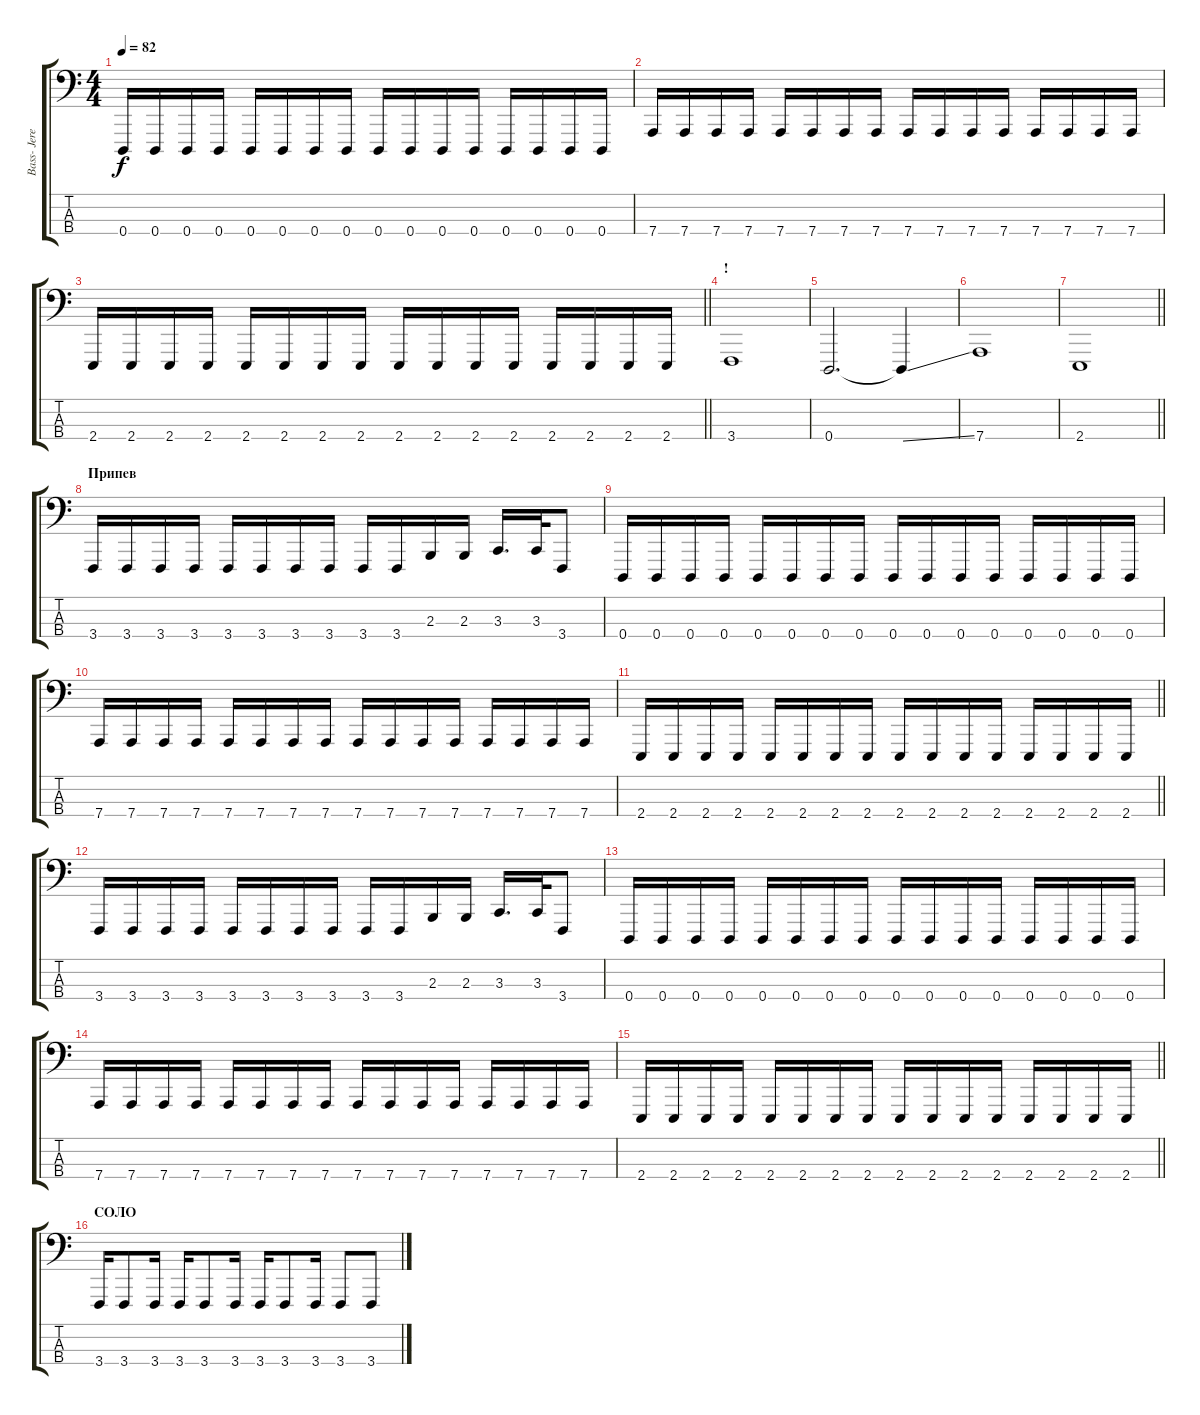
\track ("Bass- Jeremy Davis" "Bass- Jere") {instrument lead8bassandlead}
\staff {score tabs}
\tuning (G2 D2 A1 D1) {hide}
\ts (4 4)
\tempo 82
\clef f4
\ks c
0.4.16{dy f} 0.4.16 0.4.16 0.4.16 0.4.16 0.4.16 0.4.16 0.4.16 0.4.16 0.4.16 0.4.16 0.4.16 0.4.16 0.4.16 0.4.16 0.4.16 |
7.4.16 7.4.16 7.4.16 7.4.16 7.4.16 7.4.16 7.4.16 7.4.16 7.4.16 7.4.16 7.4.16 7.4.16 7.4.16 7.4.16 7.4.16 7.4.16 |
\barLineRight lightlight
2.4.16 2.4.16 2.4.16 2.4.16 2.4.16 2.4.16 2.4.16 2.4.16 2.4.16 2.4.16 2.4.16 2.4.16 2.4.16 2.4.16 2.4.16 2.4.16 |
\section ("" "!")
3.4.1 |
0.4.2{d} 0.4{ss t}.4 |
7.4.1 |
\barLineRight lightlight
2.4.1 |
\section ("" "Припев")
3.4.16 3.4.16 3.4.16 3.4.16 3.4.16 3.4.16 3.4.16 3.4.16 3.4.16 3.4.16 2.3.16 2.3.16 3.3.16{d} 3.3.32 3.4.8 |
0.4.16 0.4.16 0.4.16 0.4.16 0.4.16 0.4.16 0.4.16 0.4.16 0.4.16 0.4.16 0.4.16 0.4.16 0.4.16 0.4.16 0.4.16 0.4.16 |
7.4.16 7.4.16 7.4.16 7.4.16 7.4.16 7.4.16 7.4.16 7.4.16 7.4.16 7.4.16 7.4.16 7.4.16 7.4.16 7.4.16 7.4.16 7.4.16 |
\barLineRight lightlight
2.4.16 2.4.16 2.4.16 2.4.16 2.4.16 2.4.16 2.4.16 2.4.16 2.4.16 2.4.16 2.4.16 2.4.16 2.4.16 2.4.16 2.4.16 2.4.16 |
3.4.16 3.4.16 3.4.16 3.4.16 3.4.16 3.4.16 3.4.16 3.4.16 3.4.16 3.4.16 2.3.16 2.3.16 3.3.16{d} 3.3.32 3.4.8 |
0.4.16 0.4.16 0.4.16 0.4.16 0.4.16 0.4.16 0.4.16 0.4.16 0.4.16 0.4.16 0.4.16 0.4.16 0.4.16 0.4.16 0.4.16 0.4.16 |
7.4.16 7.4.16 7.4.16 7.4.16 7.4.16 7.4.16 7.4.16 7.4.16 7.4.16 7.4.16 7.4.16 7.4.16 7.4.16 7.4.16 7.4.16 7.4.16 |
\barLineRight lightlight
2.4.16 2.4.16 2.4.16 2.4.16 2.4.16 2.4.16 2.4.16 2.4.16 2.4.16 2.4.16 2.4.16 2.4.16 2.4.16 2.4.16 2.4.16 2.4.16 |
\section ("" "СОЛО")
3.4.16 3.4.8 3.4.16 3.4.16 3.4.8 3.4.16 3.4.16 3.4.8 3.4.16 3.4.8 3.4.8
